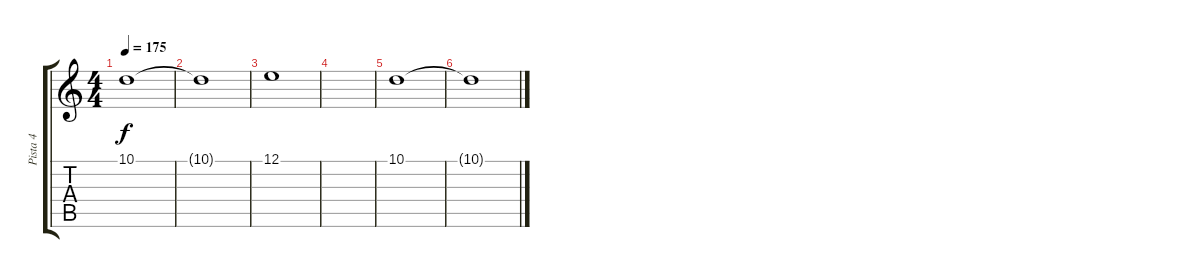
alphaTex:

\track ("Pista 4" "Pista 4") {instrument pad4choir}
\staff {score tabs}
\tuning (E4 B3 G3 D3 A2 E2) {hide}
\ts (4 4)
\tempo 175
\clef g2
\ks c
10.1.1{dy f} |
10.1{t}.1 |
12.1.1 |
|
10.1.1 |
10.1{t}.1
